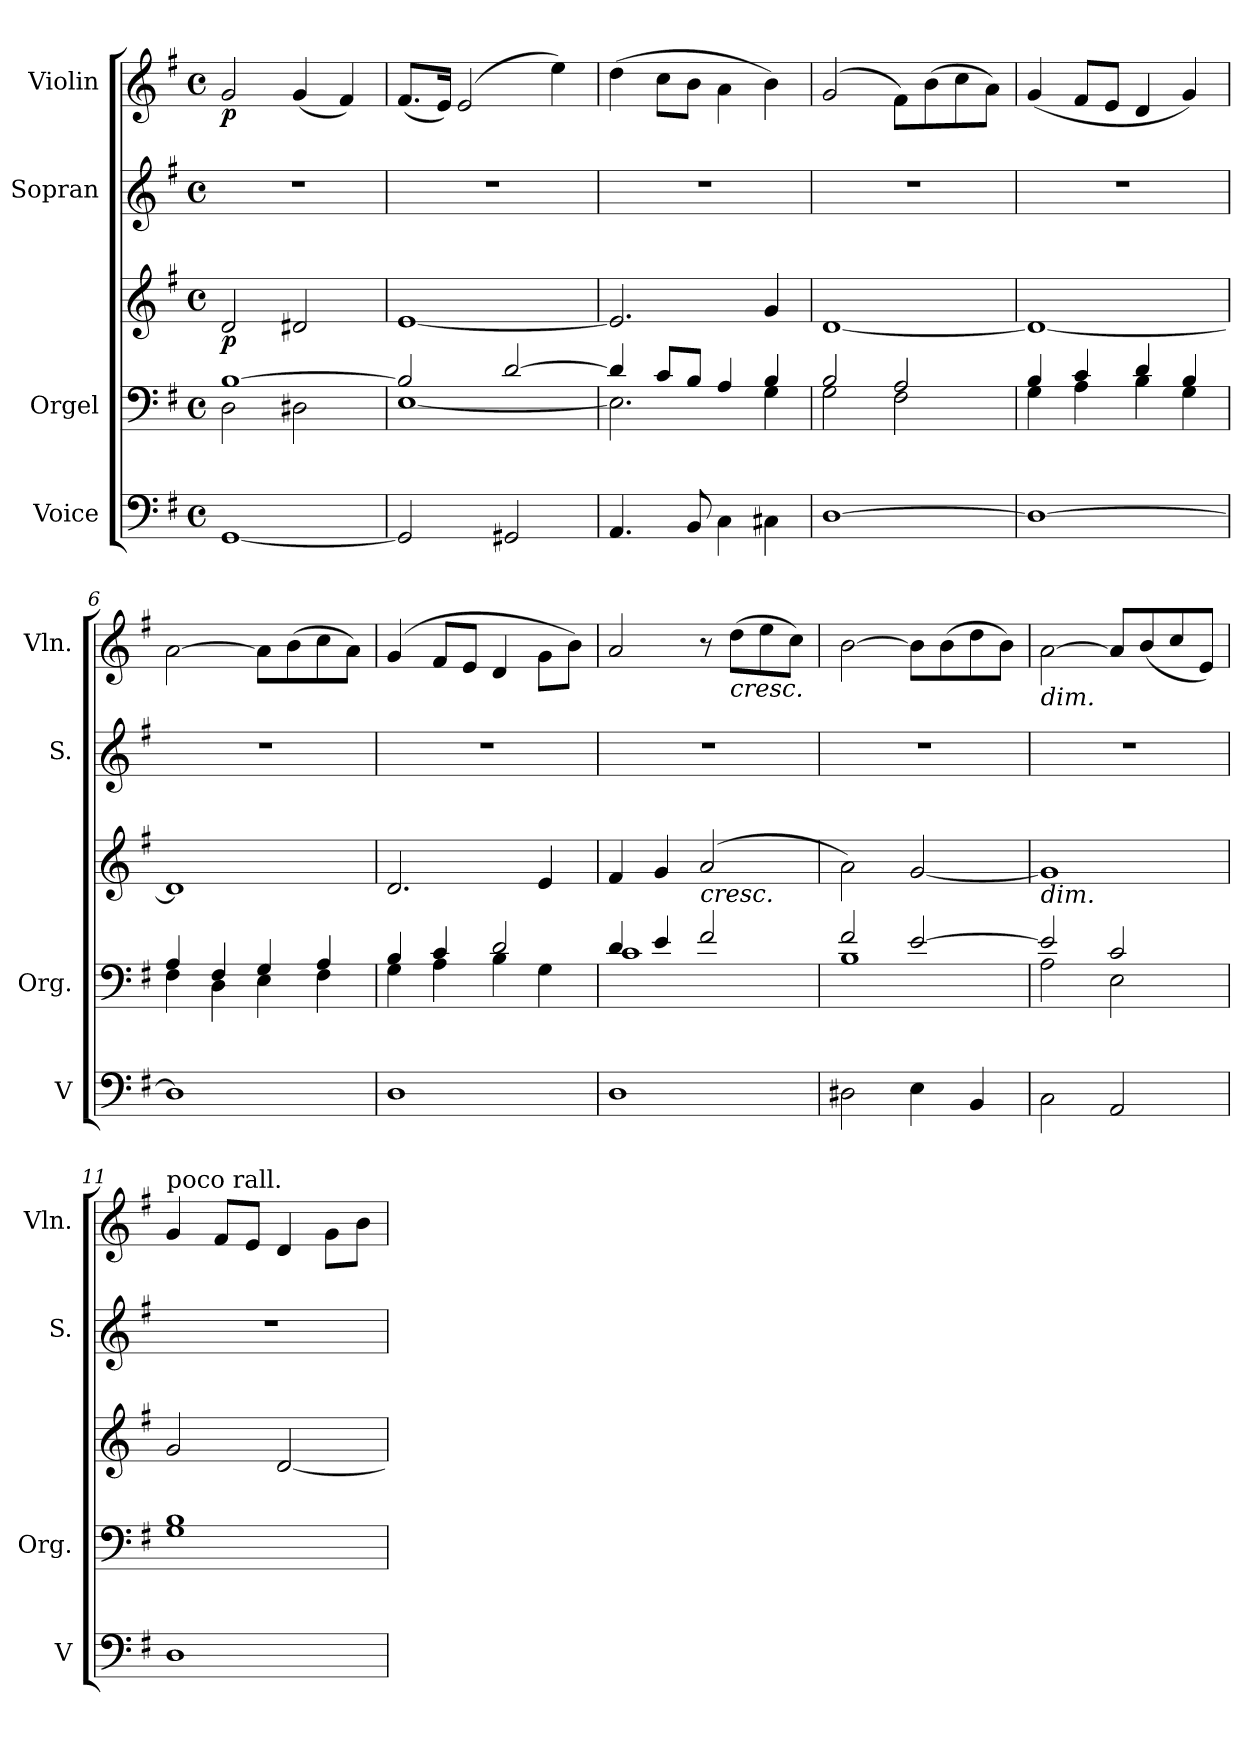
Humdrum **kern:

**kern	**kern	**kern	**dynam	**kern	**kern	**dynam
*part4	*part3	*part3	*part3	*part2	*part1	*part1
*staff5	*staff4	*staff3	*staff3/4	*staff2	*staff1	*staff1
*I"Voice	*I"Orgel	*	*	*I"Sopran	*I"Violin	*
*I'V	*I'Org.	*	*	*I'S.	*I'Vln.	*
*clefF4	*clefF4	*clefG2	*	*clefG2	*clefG2	*
*k[f#]	*k[f#]	*k[f#]	*	*k[f#]	*k[f#]	*
*M4/4	*M4/4	*M4/4	*	*M4/4	*M4/4	*
*met(c)	*met(c)	*met(c)	*	*met(c)	*met(c)	*
=1	=1	=1	=1	=1	=1	=1
*	*^	*	*	*	*	*
!	!	!	!	!LO:DY:b	!	!	!LO:DY:b
[<1GG	[>1B	2D\	2d/	p	1r	2g/	p
.	.	2D#X\	2d#X/	.	.	(<4g/	.
.	.	.	.	.	.	4f#/)	.
=2	=2	=2	=2	=2	=2	=2	=2
2GG/]	2B/]	[<1E	[<1e	.	1r	(<8.f#/L	.
.	.	.	.	.	.	16e/Jk)	.
.	.	.	.	.	.	(>2e/	.
2GG#X/	[>2d/	.	.	.	.	.	.
.	.	.	.	.	.	4ee\)	.
=3	=3	=3	=3	=3	=3	=3	=3
4.AA/	4d/]	2.E\]	2.e/]	.	1r	(>4dd\	.
.	8c/L	.	.	.	.	8cc\L	.
8BB/	8B/J	.	.	.	.	8b\J	.
4C\	4A/	.	.	.	.	4a\	.
4C#X\	4B/	4G\	4g/	.	.	4b\)	.
=4	=4	=4	=4	=4	=4	=4	=4
[>1D	2B/	2G\	[<1d	.	1r	(2g/	.
.	2A/	2F#\	.	.	.	8f#\L)	.
.	.	.	.	.	.	(>8b\	.
.	.	.	.	.	.	8cc\	.
.	.	.	.	.	.	8a\J)	.
=5	=5	=5	=5	=5	=5	=5	=5
1D_	4B/	4G\	1d_	.	1r	(4g/	.
.	4c/	4A\	.	.	.	8f#/L	.
.	.	.	.	.	.	8e/J	.
.	4d/	4B\	.	.	.	4d/	.
.	4B/	4G\	.	.	.	4g/)	.
=6	=6	=6	=6	=6	=6	=6	=6
1D]	4A/	4F#\	1d]	.	1r	[2a\	.
.	4F#/	4D\	.	.	.	.	.
.	4G/	4E\	.	.	.	8a\L]	.
.	.	.	.	.	.	(>8b\	.
.	4A/	4F#\	.	.	.	8cc\	.
.	.	.	.	.	.	8a\J)	.
!!LO:LB:g=z
=7	=7	=7	=7	=7	=7	=7	=7
1D	4B/	4G\	2.d/	.	1r	(>4g/	.
.	4c/	4A\	.	.	.	8f#/L	.
.	.	.	.	.	.	8e/J	.
.	2d/	4B\	.	.	.	4d/	.
.	.	4G\	4e/	.	.	8g\L	.
.	.	.	.	.	.	8b\J)	.
=8	=8	=8	=8	=8	=8	=8	=8
1D	4d/	1c	4f#/	.	1r	2a/	.
.	4e/	.	4g/	.	.	.	.
!	!	!	!LO:TX:b:i:t=cresc.	!	!	!	!
.	2f#/	.	(2a/	.	.	8r	.
!	!	!	!	!	!	!LO:TX:b:i:t=cresc.	!
.	.	.	.	.	.	(8dd\L	.
.	.	.	.	.	.	8ee\	.
.	.	.	.	.	.	8cc\J)	.
=9	=9	=9	=9	=9	=9	=9	=9
2D#X\	2f#/	1B	2a\)	.	1r	[>2b\	.
4E\	[>2e/	.	[<2g/	.	.	8b\L]	.
.	.	.	.	.	.	(>8b\	.
4BB/	.	.	.	.	.	8dd\	.
.	.	.	.	.	.	8b\J)	.
=10	=10	=10	=10	=10	=10	=10	=10
!	!	!	!	!	!	!LO:TX:b:i:t=dim.	!
!	!	!	!LO:TX:b:i:t=dim.	!	!	!	!
2C\	2e/]	2A\	1g]	.	1r	[>2a\	.
2AA/	2c/	2E\	.	.	.	8a/L]	.
.	.	.	.	.	.	(8b/	.
.	.	.	.	.	.	8cc/	.
.	.	.	.	.	.	8e/J)	.
*	*v	*v	*	*	*	*	*
=11	=11	=11	=11	=11	=11	=11
!	!	!	!	!	!LO:TX:a:t=poco rall.	!
1D	1G 1B	2g/	.	1r	4g/	.
.	.	.	.	.	8f#/L	.
.	.	.	.	.	8e/J	.
.	.	[<2d/	.	.	4d/	.
.	.	.	.	.	8g\L	.
.	.	.	.	.	8b\J	.
=	=	=	=	=	=	=
*-	*-	*-	*-	*-	*-	*-
